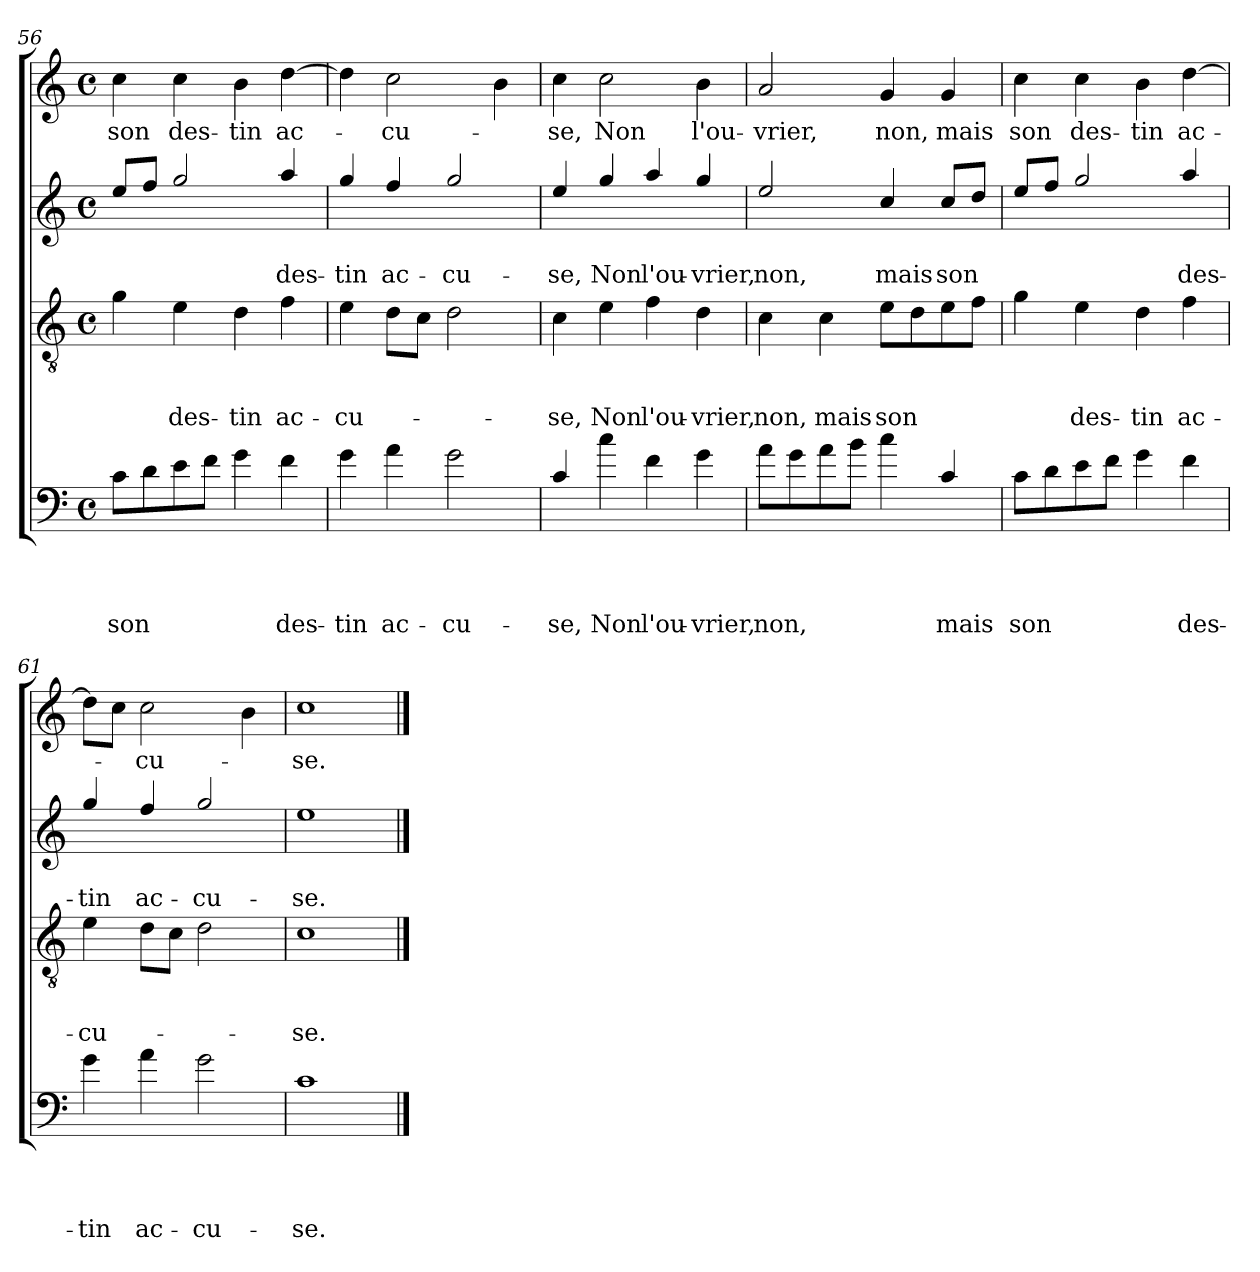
**kern	**text	**text	**text	**text	**kern	**text	**text	**text	**kern	**text	**text	**kern	**text
*part4	*part4	*part4	*part4	*part4	*part3	*part3	*part3	*part3	*part2	*part2	*part2	*part1	*part1
*staff4	*staff4	*staff4	*staff4	*staff4	*staff3	*staff3	*staff3	*staff3	*staff2	*staff2	*staff2	*staff1	*staff1
*clefF4	*	*	*	*	*clefGv2	*	*	*	*clefG2	*	*	*clefG2	*
*ITrd7c12	*	*	*	*	*	*	*	*	*ITrd8c14	*	*	*	*
*k[]	*	*	*	*	*k[]	*	*	*	*k[]	*	*	*k[]	*
*C:	*	*	*	*	*C:	*	*	*	*C:	*	*	*C:	*
*M4/4	*	*	*	*	*M4/4	*	*	*	*M4/4	*	*	*M4/4	*
*met(c)	*	*	*	*	*met(c)	*	*	*	*met(c)	*	*	*met(c)	*
=56	=56	=56	=56	=56	=56	=56	=56	=56	=56	=56	=56	=56	=56
8C\L	.	.	.	son	4g\	.	.	.	8e/L	.	.	4cc\	son
8D\	.	.	.	.	.	.	.	.	8f/J	.	.	.	.
8E\	.	.	.	.	4e\	.	.	des-	2g/	.	.	4cc\	des-
8F\J	.	.	.	.	.	.	.	.	.	.	.	.	.
4G\	.	.	.	.	4d\	.	.	-tin	.	.	.	4b\	-tin
4F\	.	.	.	des-	4f\	.	.	ac-	4a/	.	des-	[4dd\	ac-
!!LO:LB:g=z
=57	=57	=57	=57	=57	=57	=57	=57	=57	=57	=57	=57	=57	=57
4G\	.	.	.	-tin	4e\	.	.	-cu-	4g/	.	-tin	4dd\]	.
4A\	.	.	.	ac-	8d\L	.	.	.	4f/	.	ac-	2cc\	-cu-
.	.	.	.	.	8c\J	.	.	.	.	.	.	.	.
2G\	.	.	.	-cu-	2d\	.	.	.	2g/	.	-cu-	.	.
.	.	.	.	.	.	.	.	.	.	.	.	4b\	.
=58	=58	=58	=58	=58	=58	=58	=58	=58	=58	=58	=58	=58	=58
4C/	.	.	.	-se,	4c\	.	.	-se,	4e/	.	-se,	4cc\	-se,
4c\	.	.	.	Non	4e\	.	.	Non	4g/	.	Non	2cc\	Non
4F\	.	.	.	l'ou-	4f\	.	.	l'ou-	4a/	.	l'ou-	.	.
4G\	.	.	.	-vrier,	4d\	.	.	-vrier,	4g/	.	-vrier,	4b\	l'ou-
=59	=59	=59	=59	=59	=59	=59	=59	=59	=59	=59	=59	=59	=59
8A\L	.	.	.	non,	4c\	.	.	non,	2e/	.	non,	2a/	-vrier,
8G\	.	.	.	.	.	.	.	.	.	.	.	.	.
8A\	.	.	.	.	4c\	.	.	mais	.	.	.	.	.
8B\J	.	.	.	.	.	.	.	.	.	.	.	.	.
4c\	.	.	.	.	8e\L	.	.	son	4c/	.	mais	4g/	non,
.	.	.	.	.	8d\	.	.	.	.	.	.	.	.
4C/	.	.	.	mais	8e\	.	.	.	8c/L	.	son	4g/	mais
.	.	.	.	.	8f\J	.	.	.	8d/J	.	.	.	.
=60	=60	=60	=60	=60	=60	=60	=60	=60	=60	=60	=60	=60	=60
8C\L	.	.	.	son	4g\	.	.	.	8e/L	.	.	4cc\	son
8D\	.	.	.	.	.	.	.	.	8f/J	.	.	.	.
8E\	.	.	.	.	4e\	.	.	des-	2g/	.	.	4cc\	des-
8F\J	.	.	.	.	.	.	.	.	.	.	.	.	.
4G\	.	.	.	.	4d\	.	.	-tin	.	.	.	4b\	-tin
4F\	.	.	.	des-	4f\	.	.	ac-	4a/	.	des-	[4dd\	ac-
=61	=61	=61	=61	=61	=61	=61	=61	=61	=61	=61	=61	=61	=61
4G\	.	.	.	-tin	4e\	.	.	-cu-	4g/	.	-tin	8dd\L]	.
.	.	.	.	.	.	.	.	.	.	.	.	8cc\J	.
4A\	.	.	.	ac-	8d\L	.	.	.	4f/	.	ac-	2cc\	-cu-
.	.	.	.	.	8c\J	.	.	.	.	.	.	.	.
2G\	.	.	.	-cu-	2d\	.	.	.	2g/	.	-cu-	.	.
.	.	.	.	.	.	.	.	.	.	.	.	4b\	.
=62	=62	=62	=62	=62	=62	=62	=62	=62	=62	=62	=62	=62	=62
1C	.	.	.	-se.	1c	.	.	-se.	1e	.	-se.	1cc	-se.
==	==	==	==	==	==	==	==	==	==	==	==	==	==
*-	*-	*-	*-	*-	*-	*-	*-	*-	*-	*-	*-	*-	*-
